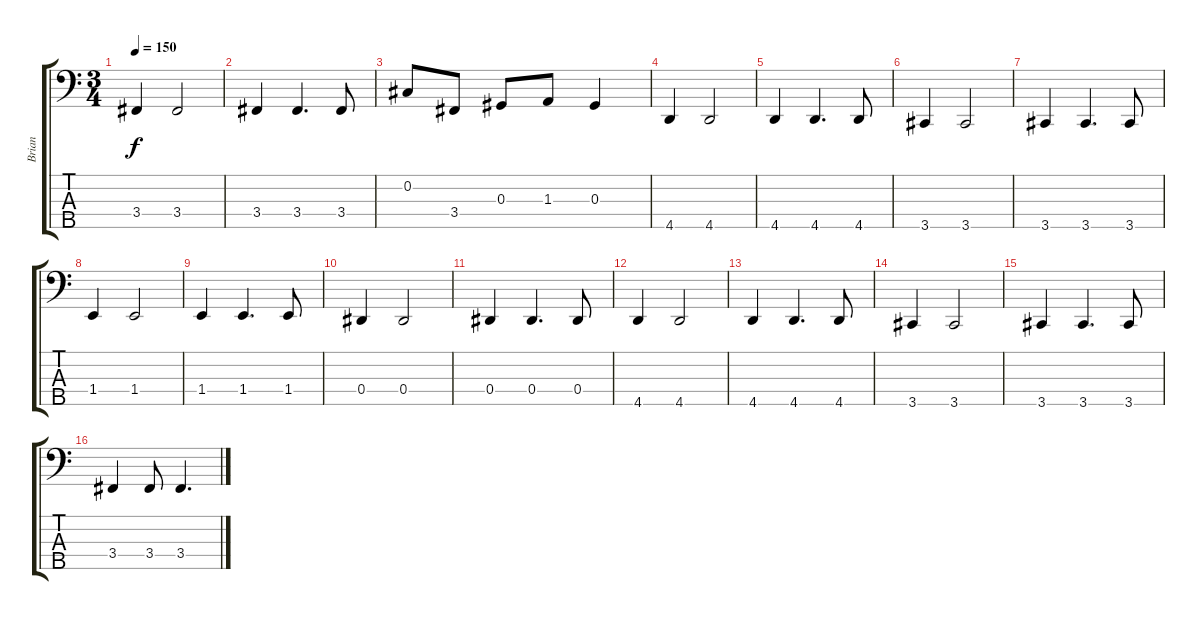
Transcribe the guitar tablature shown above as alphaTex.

\track ("Brian" "Brian") {instrument electricbasspick}
\staff {score tabs}
\tuning (Gb2 Db2 Ab1 Eb1 Bb0) {hide}
\ts (3 4)
\tempo 150
\clef f4
\ks c
3.4.4{dy f} 3.4.2 |
3.4.4 3.4.4{d} 3.4.8 |
0.2.8 3.4.8 0.3.8 1.3.8 0.3.4 |
4.5.4 4.5.2 |
4.5.4 4.5.4{d} 4.5.8 |
3.5.4 3.5.2 |
3.5.4 3.5.4{d} 3.5.8 |
1.4.4 1.4.2 |
1.4.4 1.4.4{d} 1.4.8 |
0.4.4 0.4.2 |
0.4.4 0.4.4{d} 0.4.8 |
4.5.4 4.5.2 |
4.5.4 4.5.4{d} 4.5.8 |
3.5.4 3.5.2 |
3.5.4 3.5.4{d} 3.5.8 |
3.4.4 3.4.8 3.4.4{d}
